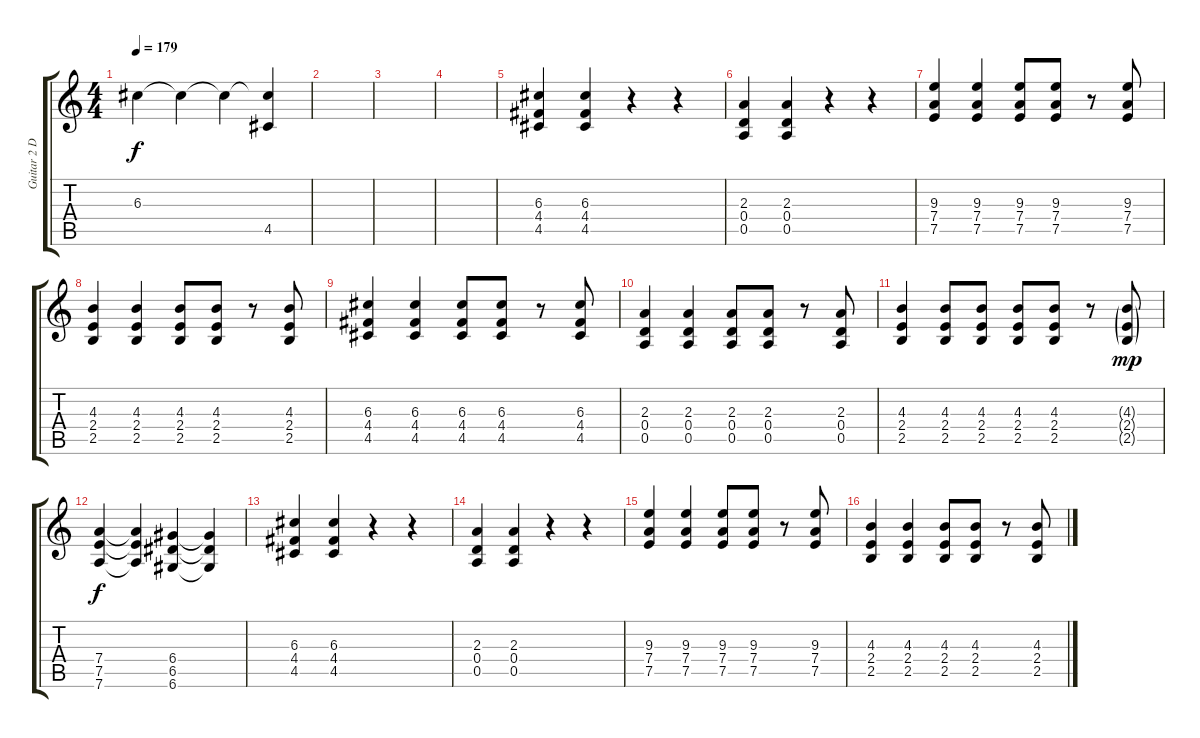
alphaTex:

\track ("Guitar 2 Distorted" "Guitar 2 D") {instrument distortionguitar}
\staff {score tabs}
\tuning (E4 B3 G3 D3 A2 D2) {hide}
\ts (4 4)
\tempo 179
\clef g2
\ks c
6.3{t}.4{dy f} 6.3{t}.4 6.3{t}.4 (6.3{t} 4.5{t}).4 |
|
|
|
(6.3 4.4 4.5).4{instrument distortionguitar} (6.3 4.4 4.5).4 r.4 r.4 |
(2.3 0.4 0.5).4 (2.3 0.4 0.5).4 r.4 r.4 |
(9.3 7.4 7.5).4 (9.3 7.4 7.5).4 (9.3 7.4 7.5).8 (9.3 7.4 7.5).8 r.8 (9.3 7.4 7.5).8 |
(4.3 2.4 2.5).4 (4.3 2.4 2.5).4 (4.3 2.4 2.5).8 (4.3 2.4 2.5).8 r.8 (4.3 2.4 2.5).8 |
(6.3 4.4 4.5).4 (6.3 4.4 4.5).4 (6.3 4.4 4.5).8 (6.3 4.4 4.5).8 r.8 (6.3 4.4 4.5).8 |
(2.3 0.4 0.5).4 (2.3 0.4 0.5).4 (2.3 0.4 0.5).8 (2.3 0.4 0.5).8 r.8 (2.3 0.4 0.5).8 |
(4.3 2.4 2.5).4 (4.3 2.4 2.5).8 (4.3 2.4 2.5).8 (4.3 2.4 2.5).8 (4.3 2.4 2.5).8 r.8 (4.3{g} 2.4{g} 2.5{g}).8{dy mp} |
(7.4 7.5 7.6).4{dy f} (7.4{t} 7.5{t} 7.6{t}).4 (6.4 6.5 6.6).4 (6.4{t} 6.5{t} 6.6{t}).4 |
(6.3 4.4 4.5).4{instrument distortionguitar} (6.3 4.4 4.5).4 r.4 r.4 |
(2.3 0.4 0.5).4 (2.3 0.4 0.5).4 r.4 r.4 |
(9.3 7.4 7.5).4 (9.3 7.4 7.5).4 (9.3 7.4 7.5).8 (9.3 7.4 7.5).8 r.8 (9.3 7.4 7.5).8 |
(4.3 2.4 2.5).4 (4.3 2.4 2.5).4 (4.3 2.4 2.5).8 (4.3 2.4 2.5).8 r.8 (4.3 2.4 2.5).8
